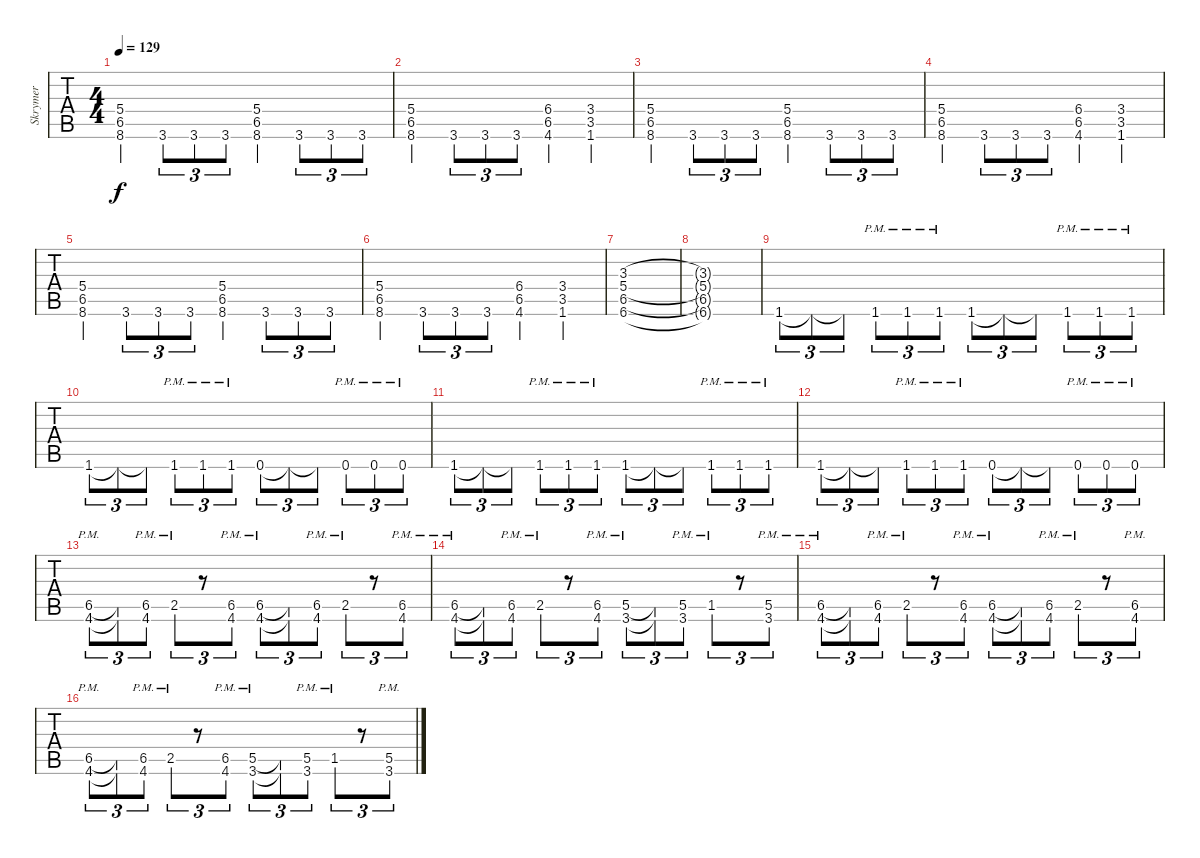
\track ("Skrymer" "Skrymer") {instrument distortionguitar}
\staff {tabs}
\tuning (E4 B3 G3 D3 A2 E2) {hide}
\ts (4 4)
\tempo 129
\clef g2
\ks c
(5.4 6.5 8.6).4{dy f} 3.6.8{tu (3 2)} 3.6.8{tu (3 2)} 3.6.8{tu (3 2)} (5.4 6.5 8.6).4 3.6.8{tu (3 2)} 3.6.8{tu (3 2)} 3.6.8{tu (3 2)} |
(5.4 6.5 8.6).4 3.6.8{tu (3 2)} 3.6.8{tu (3 2)} 3.6.8{tu (3 2)} (6.4 6.5 4.6).4 (3.4 3.5 1.6).4 |
(5.4 6.5 8.6).4 3.6.8{tu (3 2)} 3.6.8{tu (3 2)} 3.6.8{tu (3 2)} (5.4 6.5 8.6).4 3.6.8{tu (3 2)} 3.6.8{tu (3 2)} 3.6.8{tu (3 2)} |
(5.4 6.5 8.6).4 3.6.8{tu (3 2)} 3.6.8{tu (3 2)} 3.6.8{tu (3 2)} (6.4 6.5 4.6).4 (3.4 3.5 1.6).4 |
(5.4 6.5 8.6).4 3.6.8{tu (3 2)} 3.6.8{tu (3 2)} 3.6.8{tu (3 2)} (5.4 6.5 8.6).4 3.6.8{tu (3 2)} 3.6.8{tu (3 2)} 3.6.8{tu (3 2)} |
(5.4 6.5 8.6).4 3.6.8{tu (3 2)} 3.6.8{tu (3 2)} 3.6.8{tu (3 2)} (6.4 6.5 4.6).4 (3.4 3.5 1.6).4 |
(3.3 5.4 6.5 6.6).1 |
(3.3{t} 5.4{t} 6.5{t} 6.6{t}).1 |
1.6.8{tu (3 2)} 1.6{t}.8{tu (3 2)} 1.6{t}.8{tu (3 2)} 1.6{pm}.8{tu (3 2)} 1.6{pm}.8{tu (3 2)} 1.6{pm}.8{tu (3 2)} 1.6.8{tu (3 2)} 1.6{t}.8{tu (3 2)} 1.6{t}.8{tu (3 2)} 1.6{pm}.8{tu (3 2)} 1.6{pm}.8{tu (3 2)} 1.6{pm}.8{tu (3 2)} |
1.6.8{tu (3 2)} 1.6{t}.8{tu (3 2)} 1.6{t}.8{tu (3 2)} 1.6{pm}.8{tu (3 2)} 1.6{pm}.8{tu (3 2)} 1.6{pm}.8{tu (3 2)} 0.6.8{tu (3 2)} 0.6{t}.8{tu (3 2)} 0.6{t}.8{tu (3 2)} 0.6{pm}.8{tu (3 2)} 0.6{pm}.8{tu (3 2)} 0.6{pm}.8{tu (3 2)} |
1.6.8{tu (3 2)} 1.6{t}.8{tu (3 2)} 1.6{t}.8{tu (3 2)} 1.6{pm}.8{tu (3 2)} 1.6{pm}.8{tu (3 2)} 1.6{pm}.8{tu (3 2)} 1.6.8{tu (3 2)} 1.6{t}.8{tu (3 2)} 1.6{t}.8{tu (3 2)} 1.6{pm}.8{tu (3 2)} 1.6{pm}.8{tu (3 2)} 1.6{pm}.8{tu (3 2)} |
1.6.8{tu (3 2)} 1.6{t}.8{tu (3 2)} 1.6{t}.8{tu (3 2)} 1.6{pm}.8{tu (3 2)} 1.6{pm}.8{tu (3 2)} 1.6{pm}.8{tu (3 2)} 0.6.8{tu (3 2)} 0.6{t}.8{tu (3 2)} 0.6{t}.8{tu (3 2)} 0.6{pm}.8{tu (3 2)} 0.6{pm}.8{tu (3 2)} 0.6{pm}.8{tu (3 2)} |
(6.5{pm} 4.6{pm}).8{tu (3 2)} (6.5{t} 4.6{t}).8{tu (3 2)} (6.5{pm} 4.6{pm}).8{tu (3 2)} 2.5{pm}.8{tu (3 2)} r.8{tu (3 2)} (6.5{pm} 4.6{pm}).8{tu (3 2)} (6.5{pm} 4.6{pm}).8{tu (3 2)} (6.5{t} 4.6{t}).8{tu (3 2)} (6.5{pm} 4.6{pm}).8{tu (3 2)} 2.5{pm}.8{tu (3 2)} r.8{tu (3 2)} (6.5{pm} 4.6{pm}).8{tu (3 2)} |
(6.5{pm} 4.6{pm}).8{tu (3 2)} (6.5{t} 4.6{t}).8{tu (3 2)} (6.5{pm} 4.6{pm}).8{tu (3 2)} 2.5{pm}.8{tu (3 2)} r.8{tu (3 2)} (6.5{pm} 4.6{pm}).8{tu (3 2)} (5.5{pm} 3.6{pm}).8{tu (3 2)} (5.5{t} 3.6{t}).8{tu (3 2)} (5.5{pm} 3.6{pm}).8{tu (3 2)} 1.5{pm}.8{tu (3 2)} r.8{tu (3 2)} (5.5{pm} 3.6{pm}).8{tu (3 2)} |
(6.5{pm} 4.6{pm}).8{tu (3 2)} (6.5{t} 4.6{t}).8{tu (3 2)} (6.5{pm} 4.6{pm}).8{tu (3 2)} 2.5{pm}.8{tu (3 2)} r.8{tu (3 2)} (6.5{pm} 4.6{pm}).8{tu (3 2)} (6.5{pm} 4.6{pm}).8{tu (3 2)} (6.5{t} 4.6{t}).8{tu (3 2)} (6.5{pm} 4.6{pm}).8{tu (3 2)} 2.5{pm}.8{tu (3 2)} r.8{tu (3 2)} (6.5{pm} 4.6{pm}).8{tu (3 2)} |
(6.5{pm} 4.6{pm}).8{tu (3 2)} (6.5{t} 4.6{t}).8{tu (3 2)} (6.5{pm} 4.6{pm}).8{tu (3 2)} 2.5{pm}.8{tu (3 2)} r.8{tu (3 2)} (6.5{pm} 4.6{pm}).8{tu (3 2)} (5.5{pm} 3.6{pm}).8{tu (3 2)} (5.5{t} 3.6{t}).8{tu (3 2)} (5.5{pm} 3.6{pm}).8{tu (3 2)} 1.5{pm}.8{tu (3 2)} r.8{tu (3 2)} (5.5{pm} 3.6{pm}).8{tu (3 2)}
